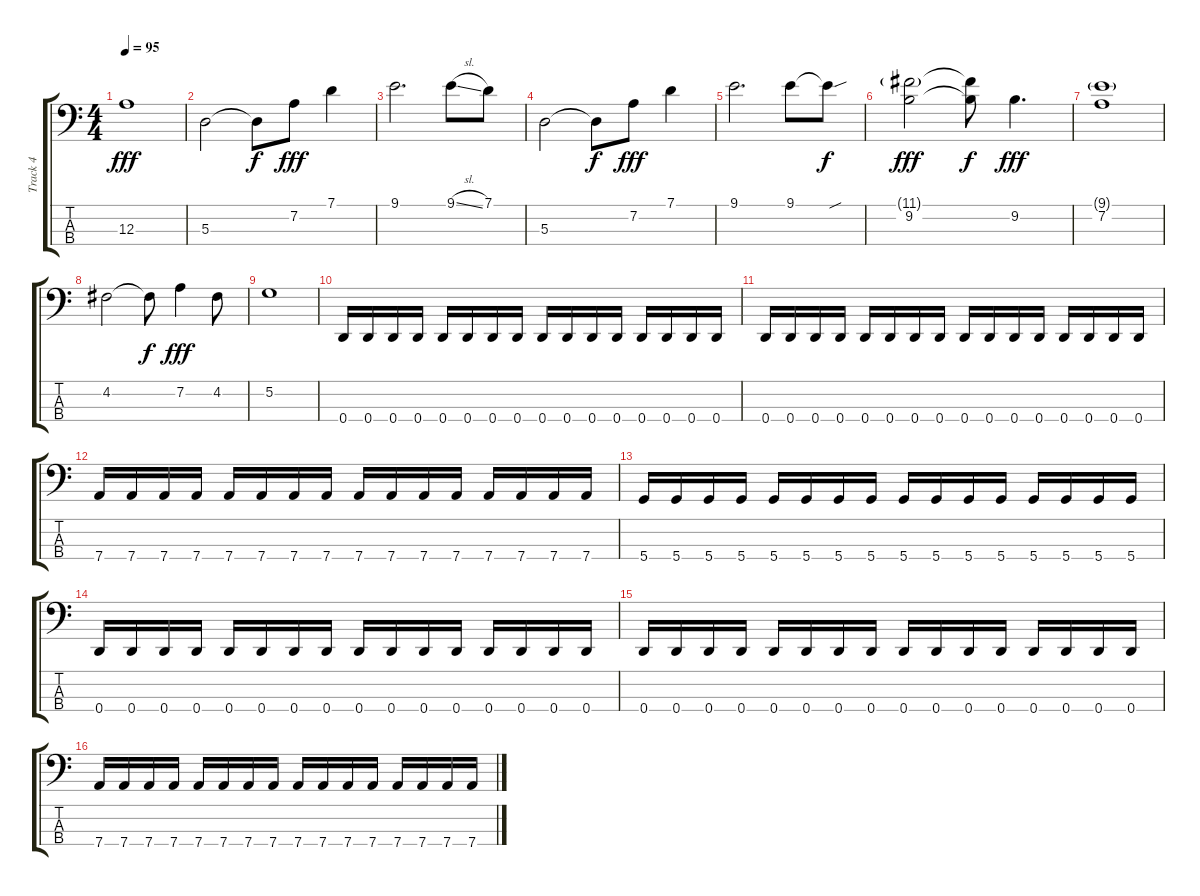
\track ("Track 4" "Track 4") {instrument electricbassfinger}
\staff {score tabs}
\tuning (G2 D2 A1 D1) {hide}
\ts (4 4)
\tempo 95
\clef f4
\ks c
12.3.1{dy fff} |
5.3.2 5.3{t}.8{dy f} 7.2.8{dy fff} 7.1.4 |
9.1.2{d} 9.1{sl}.8 7.1.8 |
5.3.2 5.3{t}.8{dy f} 7.2.8{dy fff} 7.1.4 |
9.1.2{d} 9.1.8 9.1{sou t}.8{dy f} |
(11.1{g} 9.2).2{dy fff} (11.1{t} 9.2{t}).8{dy f} 9.2.4{d dy fff} |
(9.1{g} 7.2).1 |
4.2.2 4.2{t}.8{dy f} 7.2.4{dy fff} 4.2.8 |
5.2.1 |
0.4.16 0.4.16 0.4.16 0.4.16 0.4.16 0.4.16 0.4.16 0.4.16 0.4.16 0.4.16 0.4.16 0.4.16 0.4.16 0.4.16 0.4.16 0.4.16 |
0.4.16 0.4.16 0.4.16 0.4.16 0.4.16 0.4.16 0.4.16 0.4.16 0.4.16 0.4.16 0.4.16 0.4.16 0.4.16 0.4.16 0.4.16 0.4.16 |
7.4.16 7.4.16 7.4.16 7.4.16 7.4.16 7.4.16 7.4.16 7.4.16 7.4.16 7.4.16 7.4.16 7.4.16 7.4.16 7.4.16 7.4.16 7.4.16 |
5.4.16 5.4.16 5.4.16 5.4.16 5.4.16 5.4.16 5.4.16 5.4.16 5.4.16 5.4.16 5.4.16 5.4.16 5.4.16 5.4.16 5.4.16 5.4.16 |
0.4.16 0.4.16 0.4.16 0.4.16 0.4.16 0.4.16 0.4.16 0.4.16 0.4.16 0.4.16 0.4.16 0.4.16 0.4.16 0.4.16 0.4.16 0.4.16 |
0.4.16 0.4.16 0.4.16 0.4.16 0.4.16 0.4.16 0.4.16 0.4.16 0.4.16 0.4.16 0.4.16 0.4.16 0.4.16 0.4.16 0.4.16 0.4.16 |
7.4.16 7.4.16 7.4.16 7.4.16 7.4.16 7.4.16 7.4.16 7.4.16 7.4.16 7.4.16 7.4.16 7.4.16 7.4.16 7.4.16 7.4.16 7.4.16
